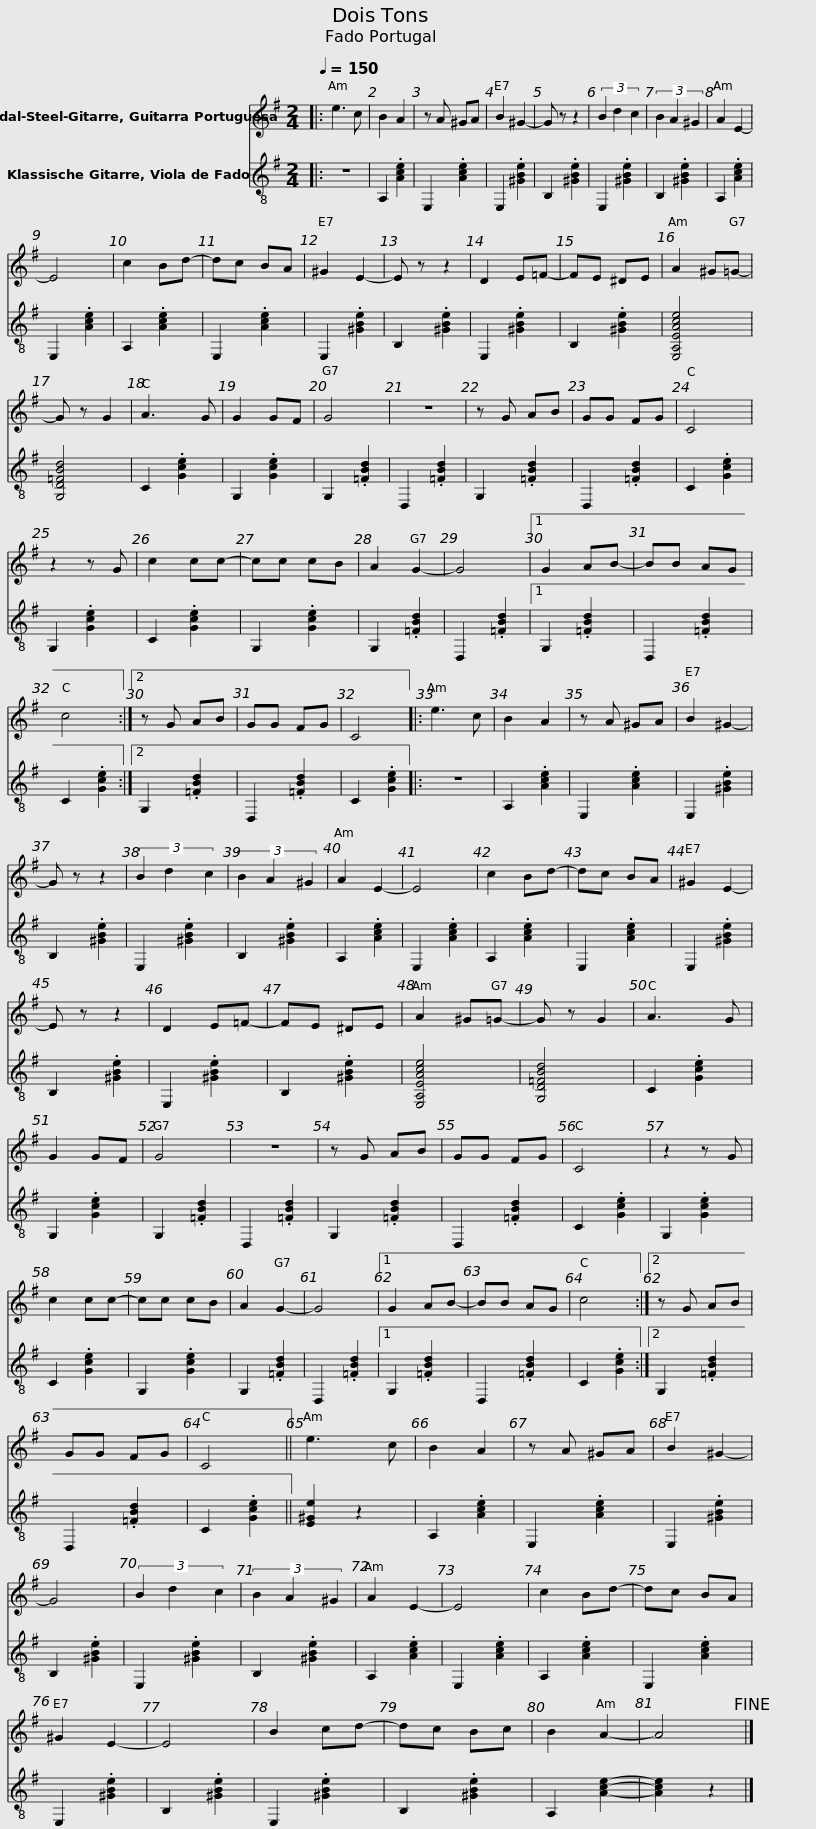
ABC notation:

X:1
%%score 1 2
L:1/8
Q:1/4=150
M:2/4
I:linebreak $
K:G
V:1 treble
V:2 treble-8
V:1
|: e3 c | B2 A2 | z A ^GA | B2 ^G2- | G z z2 | %5
 (3B2 d2 c2 | (3B2 A2 ^G2 | A2 E2- | E4 | c2 Bd- | %10
 dc BA | ^G2 E2- | E z z2 | D2 E=F- |$ FE ^DE | %15
 A2 ^G=G- | G z G2 | A3 G | G2 GF | G4 | %20
 z4 | z G AB | GG FG | C4 | z2 z G | %25
 c2 cc- | cc cB | A2 G2- | G4 |1$ G2 AB- | %30
 BB AG | c4 :|2 z G AB | GG FG | C4 |: %35
 e3 c | B2 A2 | z A ^GA | B2 ^G2- | G z z2 | %40
 (3B2 d2 c2 | (3B2 A2 ^G2 | A2 E2- | E4 |$ c2 Bd- | %45
 dc BA | ^G2 E2- | E z z2 | D2 E=F- | FE ^DE | %50
 A2 ^G=G- | G z G2 | A3 G | G2 GF | G4 | %55
 z4 | z G AB | GG FG |$ C4 | z2 z G | %60
 c2 cc- | cc cB | A2 G2- | G4 |1 G2 AB- | %65
 BB AG | c4 :|2 z G AB | GG FG | C4 || %70
 e3 c | B2 A2 | z A ^GA |$ B2 ^G2- | G4 | %75
 (3B2 d2 c2 | (3B2 A2 ^G2 | A2 E2- | E4 | c2 Bd- | %80
 dc BA | ^G2 E2- | E4 | B2 cd- | dc Bc | %85
 B2 A2- | A4!fine! |] %87
V:2
|: z4 | A,2 .[Ace]2 | E,2 .[Ace]2 | E,2 .[^GBe]2 | B,2 .[^GBe]2 | %5
 E,2 .[^GBe]2 | B,2 .[^GBe]2 | A,2 .[Ace]2 | E,2 .[Ace]2 | A,2 .[Ace]2 | %10
 E,2 .[Ace]2 | E,2 .[^GBe]2 | B,2 .[^GBe]2 | E,2 .[^GBe]2 |$ B,2 .[^GBe]2 | %15
 [E,A,EAce]4 | [G,D=FBd]4 | C2 .[Gce]2 | G,2 .[Gce]2 | G,2 .[=FBd]2 | %20
 D,2 .[=FBd]2 | G,2 .[=FBd]2 | D,2 .[=FBd]2 | C2 .[Gce]2 | G,2 .[Gce]2 | %25
 C2 .[Gce]2 | G,2 .[Gce]2 | G,2 .[=FBd]2 | D,2 .[=FBd]2 |1$ G,2 .[=FBd]2 | %30
 D,2 .[=FBd]2 | C2 .[Gce]2 :|2 G,2 .[=FBd]2 | D,2 .[=FBd]2 | C2 .[Gce]2 |: %35
 z4 | A,2 .[Ace]2 | E,2 .[Ace]2 | E,2 .[^GBe]2 | B,2 .[^GBe]2 | %40
 E,2 .[^GBe]2 | B,2 .[^GBe]2 | A,2 .[Ace]2 | E,2 .[Ace]2 |$ A,2 .[Ace]2 | %45
 E,2 .[Ace]2 | E,2 .[^GBe]2 | B,2 .[^GBe]2 | E,2 .[^GBe]2 | B,2 .[^GBe]2 | %50
 [E,A,EAce]4 | [G,D=FBd]4 | C2 .[Gce]2 | G,2 .[Gce]2 | G,2 .[=FBd]2 | %55
 D,2 .[=FBd]2 | G,2 .[=FBd]2 | D,2 .[=FBd]2 |$ C2 .[Gce]2 | G,2 .[Gce]2 | %60
 C2 .[Gce]2 | G,2 .[Gce]2 | G,2 .[=FBd]2 | D,2 .[=FBd]2 |1 G,2 .[=FBd]2 | %65
 D,2 .[=FBd]2 | C2 .[Gce]2 :|2 G,2 .[=FBd]2 | D,2 .[=FBd]2 | C2 .[Gce]2 || %70
 [E^Ge]2 z2 | A,2 .[Ace]2 | E,2 .[Ace]2 |$ E,2 .[^GBe]2 | B,2 .[^GBe]2 | %75
 E,2 .[^GBe]2 | B,2 .[^GBe]2 | A,2 .[Ace]2 | E,2 .[Ace]2 | A,2 .[Ace]2 | %80
 E,2 .[Ace]2 | E,2 .[^GBe]2 | B,2 .[^GBe]2 | E,2 .[^GBe]2 | B,2 .[^GBe]2 | %85
 A,2 [Ace]2- | [Ace]2 z2 |] %87
